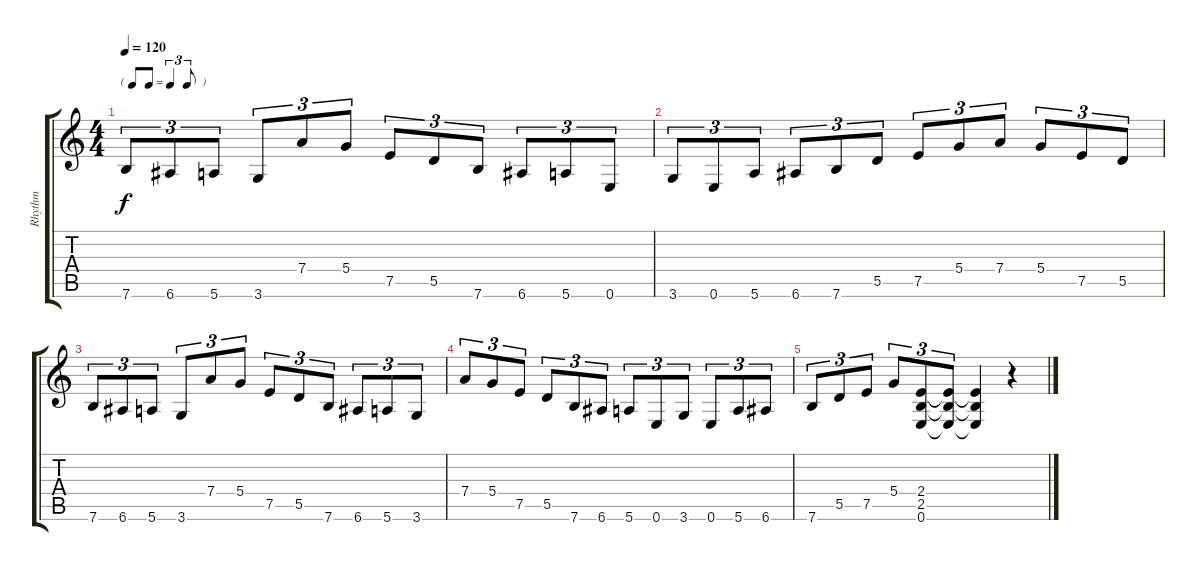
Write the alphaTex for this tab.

\track ("Rhythm" "Rhythm") {instrument distortionguitar}
\staff {score tabs}
\tuning (E4 B3 G3 D3 A2 E2) {hide}
\ts (4 4)
\tf triplet8th
\tempo 120
\clef g2
\ks c
7.6.8{tu (3 2) dy f} 6.6.8{tu (3 2)} 5.6.8{tu (3 2)} 3.6.8{tu (3 2)} 7.4.8{tu (3 2)} 5.4.8{tu (3 2)} 7.5.8{tu (3 2)} 5.5.8{tu (3 2)} 7.6.8{tu (3 2)} 6.6.8{tu (3 2)} 5.6.8{tu (3 2)} 0.6.8{tu (3 2)} |
3.6.8{tu (3 2)} 0.6.8{tu (3 2)} 5.6.8{tu (3 2)} 6.6.8{tu (3 2)} 7.6.8{tu (3 2)} 5.5.8{tu (3 2)} 7.5.8{tu (3 2)} 5.4.8{tu (3 2)} 7.4.8{tu (3 2)} 5.4.8{tu (3 2)} 7.5.8{tu (3 2)} 5.5.8{tu (3 2)} |
7.6.8{tu (3 2)} 6.6.8{tu (3 2)} 5.6.8{tu (3 2)} 3.6.8{tu (3 2)} 7.4.8{tu (3 2)} 5.4.8{tu (3 2)} 7.5.8{tu (3 2)} 5.5.8{tu (3 2)} 7.6.8{tu (3 2)} 6.6.8{tu (3 2)} 5.6.8{tu (3 2)} 3.6.8{tu (3 2)} |
7.4.8{tu (3 2)} 5.4.8{tu (3 2)} 7.5.8{tu (3 2)} 5.5.8{tu (3 2)} 7.6.8{tu (3 2)} 6.6.8{tu (3 2)} 5.6.8{tu (3 2)} 0.6.8{tu (3 2)} 3.6.8{tu (3 2)} 0.6.8{tu (3 2)} 5.6.8{tu (3 2)} 6.6.8{tu (3 2)} |
7.6.8{tu (3 2)} 5.5.8{tu (3 2)} 7.5.8{tu (3 2)} 5.4.8{tu (3 2)} (2.4 2.5 0.6).8{tu (3 2)} (2.4{t} 2.5{t} 0.6{t}).8{tu (3 2)} (2.4{t} 2.5{t} 0.6{t}).4 r.4
